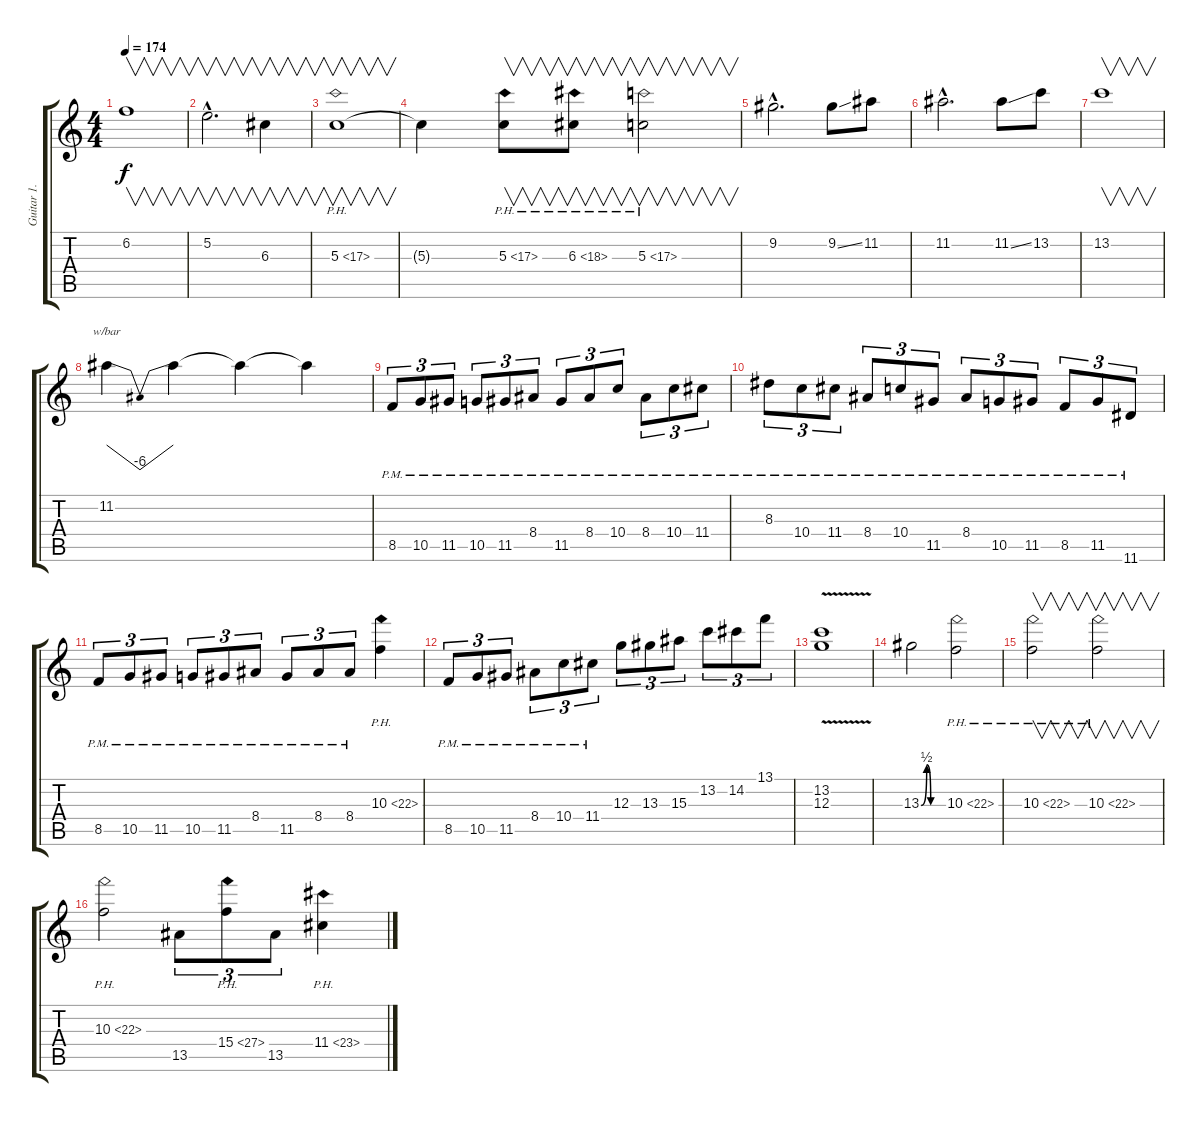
\track ("Guitar 1." "Guitar 1.") {instrument overdrivenguitar}
\staff {score tabs}
\tuning (E4 B3 G3 D3 A2 E2) {hide}
\ts (4 4)
\tempo 174
\clef g2
\ks c
6.2.1{v dy f} |
5.2{hac}.2{v d} 6.3.4{v} |
5.3{ph 12}.1{v} |
5.3{t}.4 5.3{ph 12}.8{v} 6.3{ph 12}.8{v} 5.3{ph 12}.2{v} |
9.2{hac}.2{d} 9.2{ss}.8 11.2.8 |
11.2{hac}.2{d} 11.2{ss}.8 13.2.8 |
13.2.1{v} |
11.2.4{tbe (dip default 0 0 30 -24 60 0)} 11.2{t}.4 11.2{t}.4 11.2{t}.4 |
8.5{pm}.8{tu (3 2)} 10.5{pm}.8{tu (3 2)} 11.5{pm}.8{tu (3 2)} 10.5{pm}.8{tu (3 2)} 11.5{pm}.8{tu (3 2)} 8.4{pm}.8{tu (3 2)} 11.5{pm}.8{tu (3 2)} 8.4{pm}.8{tu (3 2)} 10.4{pm}.8{tu (3 2)} 8.4{pm}.8{tu (3 2)} 10.4{pm}.8{tu (3 2)} 11.4{pm}.8{tu (3 2)} |
8.3{pm}.8{tu (3 2)} 10.4{pm}.8{tu (3 2)} 11.4{pm}.8{tu (3 2)} 8.4{pm}.8{tu (3 2)} 10.4{pm}.8{tu (3 2)} 11.5{pm}.8{tu (3 2)} 8.4{pm}.8{tu (3 2)} 10.5{pm}.8{tu (3 2)} 11.5{pm}.8{tu (3 2)} 8.5{pm}.8{tu (3 2)} 11.5{pm}.8{tu (3 2)} 11.6{pm}.8{tu (3 2)} |
8.5{pm}.8{tu (3 2)} 10.5{pm}.8{tu (3 2)} 11.5{pm}.8{tu (3 2)} 10.5{pm}.8{tu (3 2)} 11.5{pm}.8{tu (3 2)} 8.4{pm}.8{tu (3 2)} 11.5{pm}.8{tu (3 2)} 8.4{pm}.8{tu (3 2)} 8.4{pm}.8{tu (3 2)} 10.3{ph 12}.4 |
8.5{pm}.8{tu (3 2)} 10.5{pm}.8{tu (3 2)} 11.5{pm}.8{tu (3 2)} 8.4{pm}.8{tu (3 2)} 10.4{pm}.8{tu (3 2)} 11.4{pm}.8{tu (3 2)} 12.3.8{tu (3 2)} 13.3.8{tu (3 2)} 15.3.8{tu (3 2)} 13.2.8{tu (3 2)} 14.2.8{tu (3 2)} 13.1.8{tu (3 2)} |
(13.2{v} 12.3).1 |
13.3{be (custom 0 0 15 2 26 0 45 0 60 0)}.2 10.3{ph 12}.2 |
10.3{ph 12}.2{v} 10.3{ph 12}.2{v} |
10.3{ph 12}.2 13.5.8{tu (3 2)} 15.4{ph 12}.8{tu (3 2)} 13.5.8{tu (3 2)} 11.4{ph 12}.4
